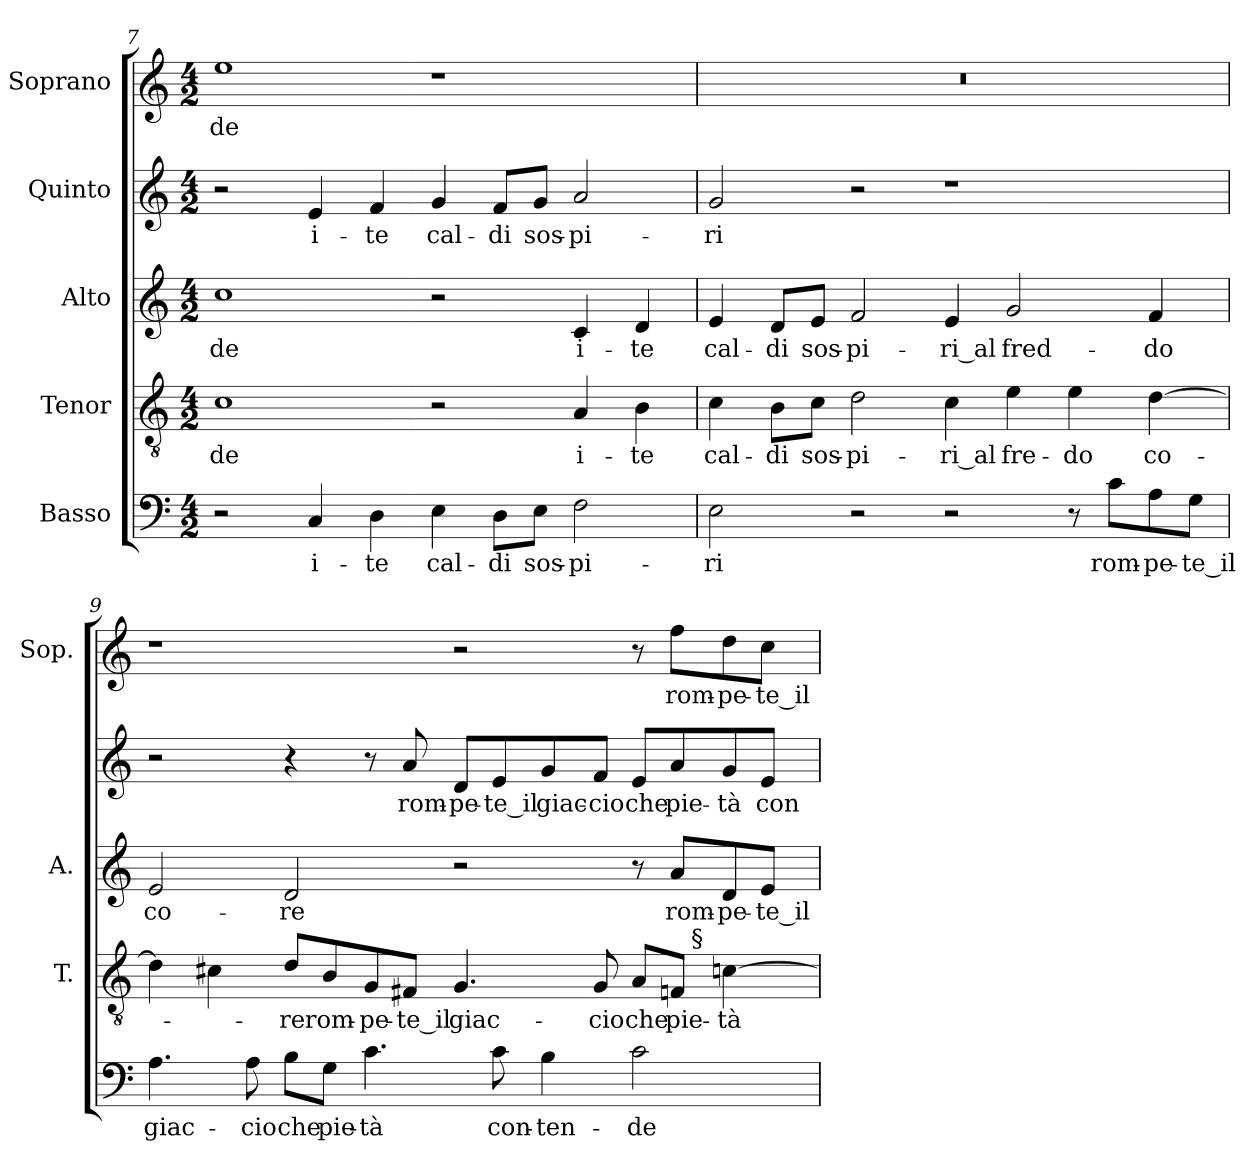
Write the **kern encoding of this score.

**kern	**text	**kern	**text	**kern	**text	**kern	**text	**kern	**text
*part5	*part5	*part4	*part4	*part3	*part3	*part2	*part2	*part1	*part1
*staff5	*staff5	*staff4	*staff4	*staff3	*staff3	*staff2	*staff2	*staff1	*staff1
*I"Basso	*	*I"Tenor	*	*I"Alto	*	*I"Quinto	*	*I"Soprano	*
*	*	*I'T.	*	*I'A.	*	*	*	*I'Sop.	*
!!LO:LB:g=z
*clefF4	*	*clefGv2	*	*clefG2	*	*clefG2	*	*clefG2	*
*	*	*ITrd7c12	*	*	*	*	*	*	*
*k[]	*	*k[]	*	*k[]	*	*k[]	*	*k[]	*
*C:	*	*C:	*	*C:	*	*C:	*	*C:	*
*M4/2	*	*M4/2	*	*M4/2	*	*M4/2	*	*M4/2	*
=7	=7	=7	=7	=7	=7	=7	=7	=7	=7
!	!	!	!LO:LY:b:color=#000000	!	!	!	!	!	!
!	!	!	!	!	!LO:LY:b:color=#000000	!	!	!	!
!	!	!	!	!	!	!	!	!	!LO:LY:b:color=#000000
2r	.	1Ci	-de	1cci	-de	2r	.	1eei	-de
!	!LO:LY:b:color=#000000	!	!	!	!	!	!	!	!
!	!	!	!	!	!	!	!LO:LY:b:color=#000000	!	!
4Ci/	i-	.	.	.	.	4ei/	i-	.	.
!	!LO:LY:b:color=#000000	!	!	!	!	!	!	!	!
!	!	!	!	!	!	!	!LO:LY:b:color=#000000	!	!
4Di\	-te	.	.	.	.	4fi/	-te	.	.
!	!LO:LY:b:color=#000000	!	!	!	!	!	!	!	!
!	!	!	!	!	!	!	!LO:LY:b:color=#000000	!	!
4Ei\	cal-	2r	.	2r	.	4gi/	cal-	1r	.
!	!LO:LY:b:color=#000000	!	!	!	!	!	!	!	!
!	!	!	!	!	!	!	!LO:LY:b:color=#000000	!	!
8Di\L	-di	.	.	.	.	8fi/L	-di	.	.
!	!LO:LY:b:color=#000000	!	!	!	!	!	!	!	!
!	!	!	!	!	!	!	!LO:LY:b:color=#000000	!	!
8Ei\J	sos-	.	.	.	.	8gi/J	sos-	.	.
!	!LO:LY:b:color=#000000	!	!	!	!	!	!	!	!
!	!	!	!LO:LY:b:color=#000000	!	!	!	!	!	!
!	!	!	!	!	!LO:LY:b:color=#000000	!	!	!	!
!	!	!	!	!	!	!	!LO:LY:b:color=#000000	!	!
2Fi\	-pi-	4AAi/	i-	4ci/	i-	2ai/	-pi-	.	.
!	!	!	!LO:LY:b:color=#000000	!	!	!	!	!	!
!	!	!	!	!	!LO:LY:b:color=#000000	!	!	!	!
.	.	4BBi\	-te	4di/	-te	.	.	.	.
=8	=8	=8	=8	=8	=8	=8	=8	=8	=8
!	!LO:LY:b:color=#000000	!	!	!	!	!	!	!	!
!	!	!	!LO:LY:b:color=#000000	!	!	!	!	!	!
!	!	!	!	!	!LO:LY:b:color=#000000	!	!	!	!
!	!	!	!	!	!	!	!LO:LY:b:color=#000000	!LO:N:vis=1	!
2Ei\	-ri	4Ci\	cal-	4ei/	cal-	2gi/	-ri	0r	.
!	!	!	!LO:LY:b:color=#000000	!	!	!	!	!	!
!	!	!	!	!	!LO:LY:b:color=#000000	!	!	!	!
.	.	8BBi\L	-di	8di/L	-di	.	.	.	.
!	!	!	!LO:LY:b:color=#000000	!	!	!	!	!	!
!	!	!	!	!	!LO:LY:b:color=#000000	!	!	!	!
.	.	8Ci\J	sos-	8ei/J	sos-	.	.	.	.
!	!	!	!LO:LY:b:color=#000000	!	!	!	!	!	!
!	!	!	!	!	!LO:LY:b:color=#000000	!	!	!	!
2r	.	2Di\	-pi-	2fi/	-pi-	2r	.	.	.
!	!	!	!LO:LY:b:color=#000000	!	!	!	!	!	!
!	!	!	!	!	!LO:LY:b:color=#000000	!	!	!	!
2r	.	4Ci\	-ri_al	4ei/	-ri_al	1r	.	.	.
!	!	!	!LO:LY:b:color=#000000	!	!	!	!	!	!
!	!	!	!	!	!LO:LY:b:color=#000000	!	!	!	!
.	.	4Ei\	fre-	2gi/	fred-	.	.	.	.
!	!	!	!LO:LY:b:color=#000000	!	!	!	!	!	!
8r	.	4Ei\	-do	.	.	.	.	.	.
!	!LO:LY:b:color=#000000	!	!	!	!	!	!	!	!
8ci\L	rom-	.	.	.	.	.	.	.	.
!	!LO:LY:b:color=#000000	!	!	!	!	!	!	!	!
!	!	!	!LO:LY:b:color=#000000	!	!	!	!	!	!
!	!	!	!	!	!LO:LY:b:color=#000000	!	!	!	!
8Ai\	-pe-	[>4Di\	co-	4fi/	-do	.	.	.	.
!	!LO:LY:b:color=#000000	!	!	!	!	!	!	!	!
8Gi\J	-te_il	.	.	.	.	.	.	.	.
=9	=9	=9	=9	=9	=9	=9	=9	=9	=9
!	!LO:LY:b:color=#000000	!	!	!	!	!	!	!	!
!	!	!	!	!	!LO:LY:b:color=#000000	!	!	!	!
*	*	*^	*	*	*	*	*	*	*
4.Ai\	giac-	4Di\]	1ryy	.	2ei/	co-	2r	.	1r	.
.	.	4C#Xi\	.	.	.	.	.	.	.	.
!	!LO:LY:b:color=#000000	!	!	!	!	!	!	!	!	!
8Ai\	-cio	.	.	.	.	.	.	.	.	.
!	!LO:LY:b:color=#000000	!	!	!	!	!	!	!	!	!
!	!	!	!	!LO:LY:b:color=#000000	!	!	!	!	!	!
!	!	!	!	!	!	!LO:LY:b:color=#000000	!	!	!	!
8Bi\L	che	8Di/L	.	-re	2di/	-re	4r	.	.	.
!	!LO:LY:b:color=#000000	!	!	!	!	!	!	!	!	!
!	!	!	!	!LO:LY:b:color=#000000	!	!	!	!	!	!
8Gi\J	pie-	8BBi/	.	rom-	.	.	.	.	.	.
!	!LO:LY:b:color=#000000	!	!	!	!	!	!	!	!	!
!	!	!	!	!LO:LY:b:color=#000000	!	!	!	!	!	!
4.ci\	-tà	8GGi/	.	-pe-	.	.	8r	.	.	.
!	!	!	!	!LO:LY:b:color=#000000	!	!	!	!	!	!
!	!	!	!	!	!	!	!	!LO:LY:b:color=#000000	!	!
.	.	8FF#Xi/J	.	-te_il	.	.	8ai/	rom-	.	.
!	!	!	!	!LO:LY:b:color=#000000	!	!	!	!	!	!
!	!	!	!	!	!	!	!	!LO:LY:b:color=#000000	!	!
.	.	4.GGi/	2ryy	giac-	2r	.	8di/L	-pe-	2r	.
!	!LO:LY:b:color=#000000	!	!	!	!	!	!	!	!	!
!	!	!	!	!	!	!	!	!LO:LY:b:color=#000000	!	!
8ci\	con-	.	.	.	.	.	8ei/	-te_il	.	.
!	!LO:LY:b:color=#000000	!	!	!	!	!	!	!	!	!
!	!	!	!	!	!	!	!	!LO:LY:b:color=#000000	!	!
4Bi\	-ten-	.	.	.	.	.	8gi/	giac-	.	.
!	!	!	!	!LO:LY:b:color=#000000	!	!	!	!	!	!
!	!	!	!	!	!	!	!	!LO:LY:b:color=#000000	!	!
.	.	8GGi/	.	-cio	.	.	8fi/J	-cio	.	.
!	!LO:LY:b:color=#000000	!	!	!	!	!	!	!	!	!
!	!	!	!	!LO:LY:b:color=#000000	!	!	!	!	!	!
!	!	!	!	!	!	!	!	!LO:LY:b:color=#000000	!	!
2ci\	-de	8AAi/L	8ryy	che	8r	.	8ei/L	che	8r	.
!	!	!	!	!LO:LY:b:color=#000000	!	!	!	!	!	!
!	!	!	!	!	!	!LO:LY:b:color=#000000	!	!	!	!
!	!	!	!	!	!	!	!	!LO:LY:b:color=#000000	!	!
!	!	!	!	!	!	!	!	!	!	!LO:LY:b:color=#000000
.	.	8FFi/J	32ryy	pie-	8ai/L	rom-	8ai/	pie-	8ffi\L	rom-
.	.	.	256ryy	.	.	.	.	.	.	.
!	!	!	!LO:TX:a:t=§	!	!	!	!	!	!	!
.	.	.	4ryy	.	.	.	.	.	.	.
!	!	!	!	!LO:LY:b:color=#000000	!	!	!	!	!	!
!	!	!	!	!	!	!LO:LY:b:color=#000000	!	!	!	!
!	!	!	!	!	!	!	!	!LO:LY:b:color=#000000	!	!
!	!	!	!	!	!	!	!	!	!	!LO:LY:b:color=#000000
.	.	[>4Cni\	.	-tà	8di/	-pe-	8gi/	-tà	8ddi\	-pe-
!	!	!	!	!	!	!LO:LY:b:color=#000000	!	!	!	!
!	!	!	!	!	!	!	!	!LO:LY:b:color=#000000	!	!
!	!	!	!	!	!	!	!	!	!	!LO:LY:b:color=#000000
.	.	.	.	.	8ei/J	-te_il	8ei/J	con-	8cci\J	-te_il
.	.	.	16ryy	.	.	.	.	.	.	.
.	.	.	64..ryy	.	.	.	.	.	.	.
*	*	*v	*v	*	*	*	*	*	*	*
=	=	=	=	=	=	=	=	=	=
*-	*-	*-	*-	*-	*-	*-	*-	*-	*-
